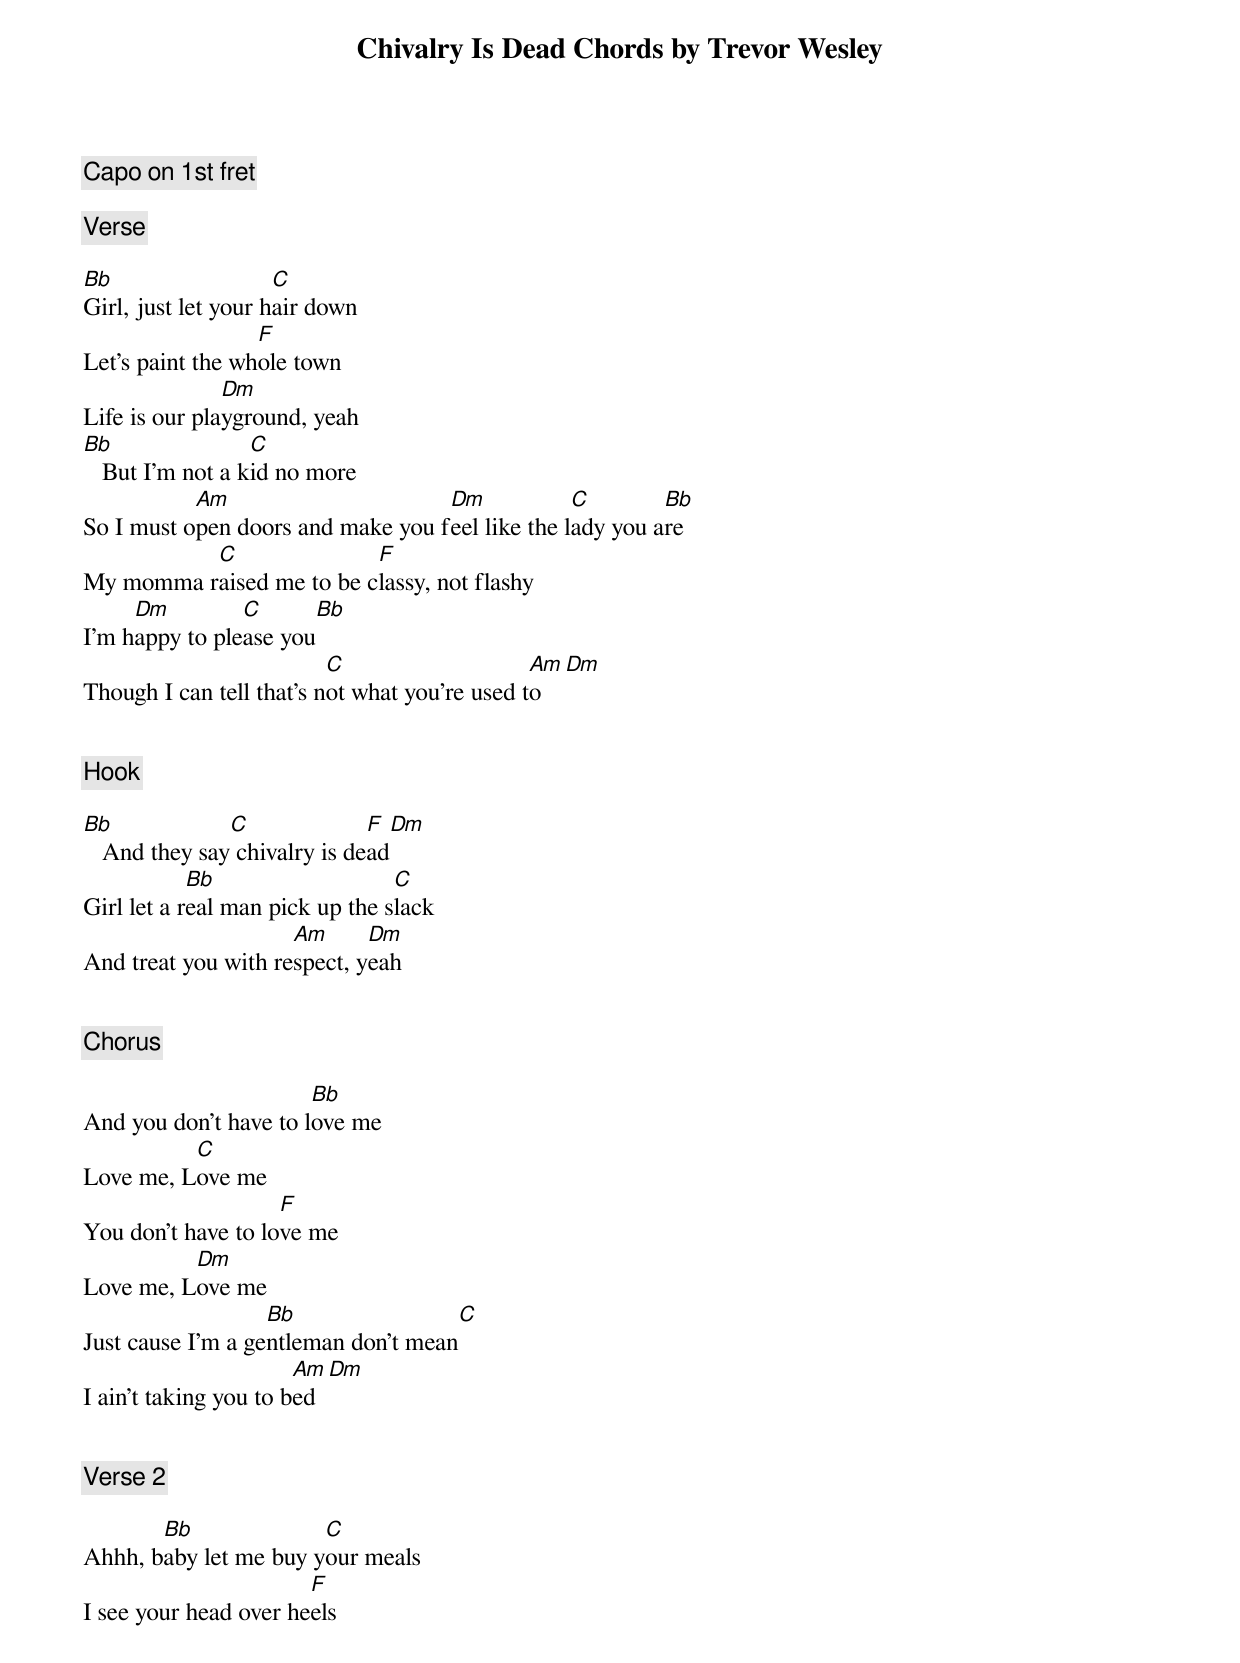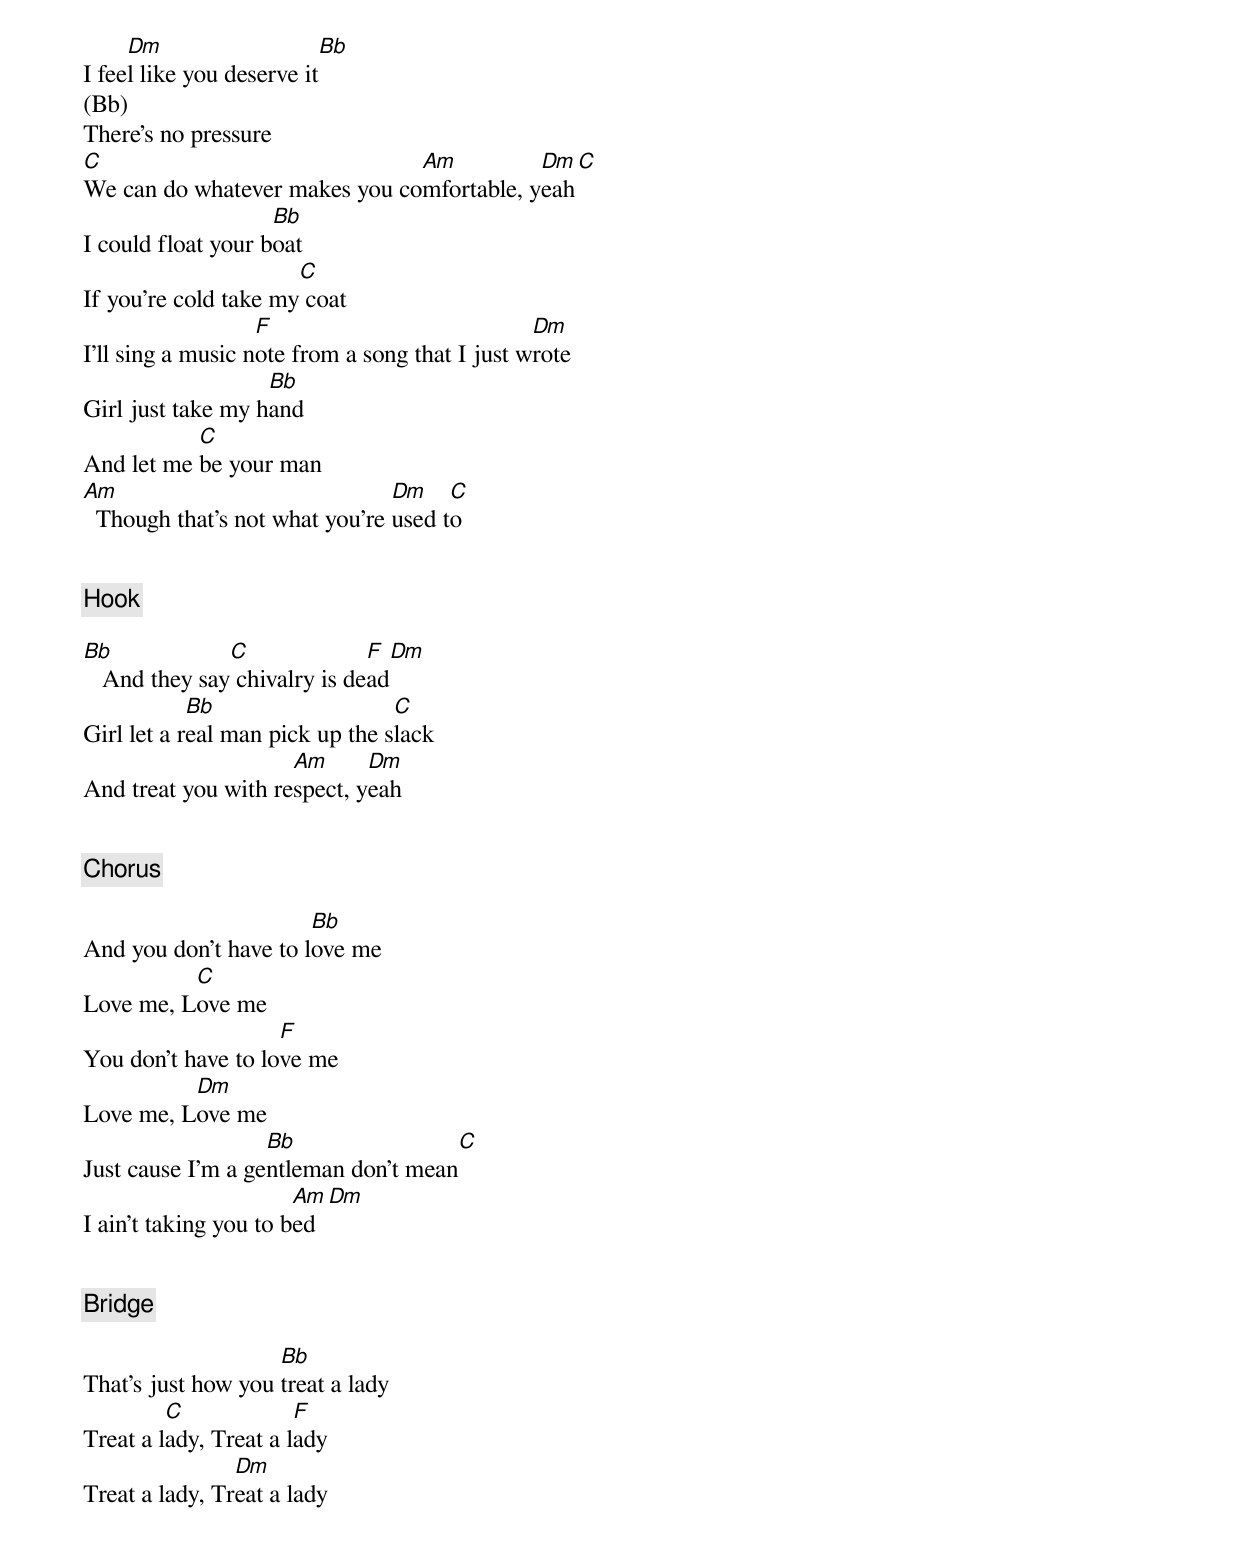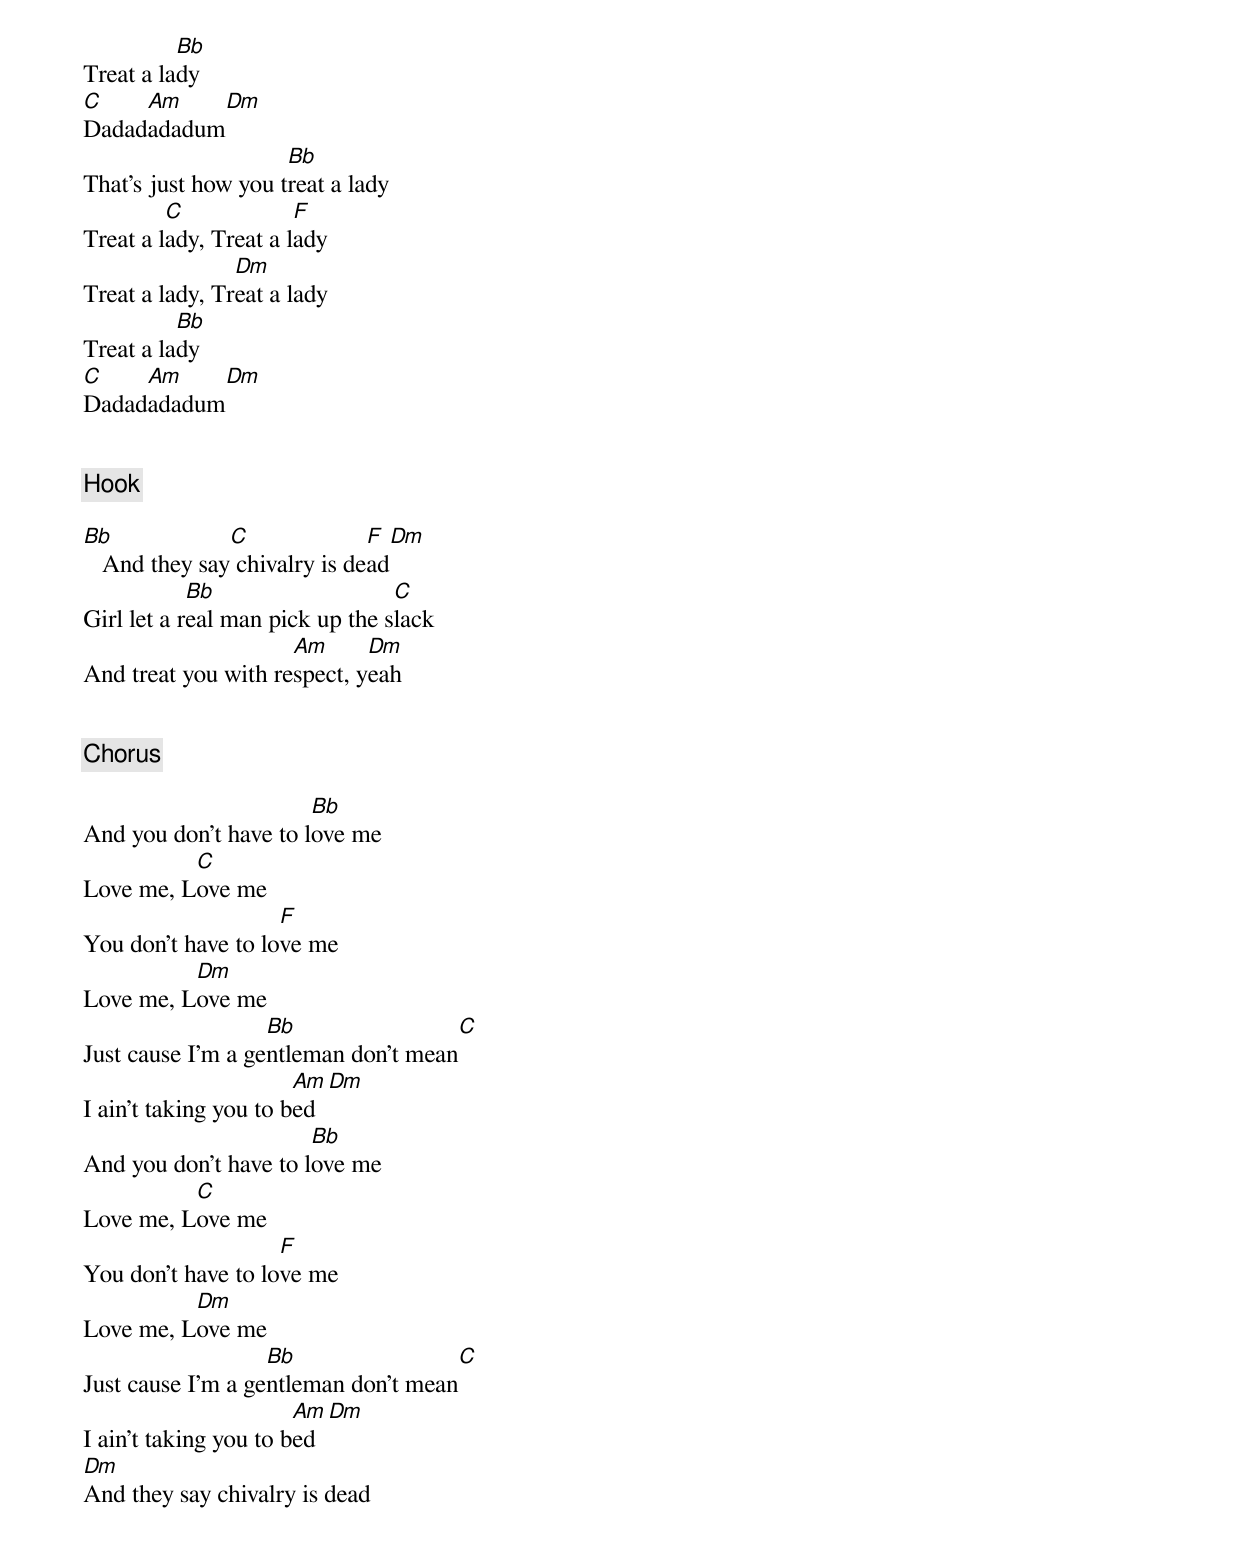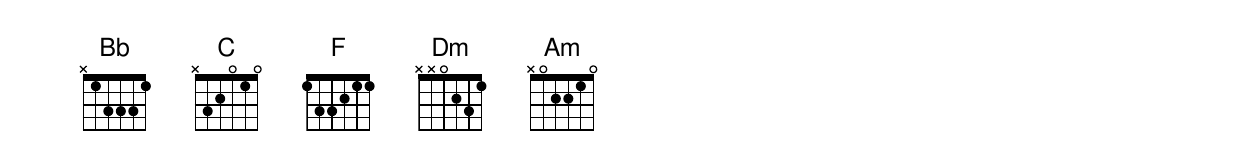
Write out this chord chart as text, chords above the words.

Chivalry Is Dead Chords by Trevor Wesley

Capo on 1st fret

[Verse]

Bb                   C
Girl, just let your hair down
                  F
Let's paint the whole town
               Dm
Life is our playground, yeah
Bb                C
   But I'm not a kid no more
           Am                      Dm            C        Bb
So I must open doors and make you feel like the lady you are
          C               F
My momma raised me to be classy, not flashy
     Dm         C       Bb
I'm happy to please you
                          C                    Am     Dm
Though I can tell that's not what you're used to


[Hook]

Bb             C              F    Dm
   And they say chivalry is dead
            Bb                   C
Girl let a real man pick up the slack
                     Am      Dm
And treat you with respect, yeah


[Chorus]

                       Bb
And you don't have to love me
          C
Love me, Love me
                    F
You don't have to love me
          Dm
Love me, Love me
                   Bb                 C
Just cause I'm a gentleman don't mean
                       Am  Dm
I ain't taking you to bed


[Verse 2]

       Bb              C
Ahhh, baby let me buy your meals
                       F
I see your head over heels
     Dm                     Bb
I feel like you deserve it
(Bb)
There's no pressure
C                              Am          Dm   C
We can do whatever makes you comfortable, yeah
                    Bb
I could float your boat
                      C
If you're cold take my coat
                   F                            Dm
I'll sing a music note from a song that I just wrote
                   Bb
Girl just take my hand
           C
And let me be your man
Am                              Dm    C
  Though that's not what you're used to


[Hook]

Bb             C              F    Dm
   And they say chivalry is dead
            Bb                   C
Girl let a real man pick up the slack
                     Am      Dm
And treat you with respect, yeah


[Chorus]

                       Bb
And you don't have to love me
          C
Love me, Love me
                    F
You don't have to love me
          Dm
Love me, Love me
                   Bb                 C
Just cause I'm a gentleman don't mean
                       Am  Dm
I ain't taking you to bed


[Bridge]

                    Bb
That's just how you treat a lady
         C             F
Treat a lady, Treat a lady
                Dm
Treat a lady, Treat a lady
          Bb
Treat a lady
C    Am    Dm
Dadadadadum
                     Bb
That's just how you treat a lady
         C             F
Treat a lady, Treat a lady
                Dm
Treat a lady, Treat a lady
          Bb
Treat a lady
C    Am    Dm
Dadadadadum


[Hook]

Bb             C              F    Dm
   And they say chivalry is dead
            Bb                   C
Girl let a real man pick up the slack
                     Am      Dm
And treat you with respect, yeah


[Chorus]

                       Bb
And you don't have to love me
          C
Love me, Love me
                    F
You don't have to love me
          Dm
Love me, Love me
                   Bb                 C
Just cause I'm a gentleman don't mean
                       Am  Dm
I ain't taking you to bed
                       Bb
And you don't have to love me
          C
Love me, Love me
                    F
You don't have to love me
          Dm
Love me, Love me
                   Bb                 C
Just cause I'm a gentleman don't mean
                       Am  Dm
I ain't taking you to bed
Dm
And they say chivalry is dead
